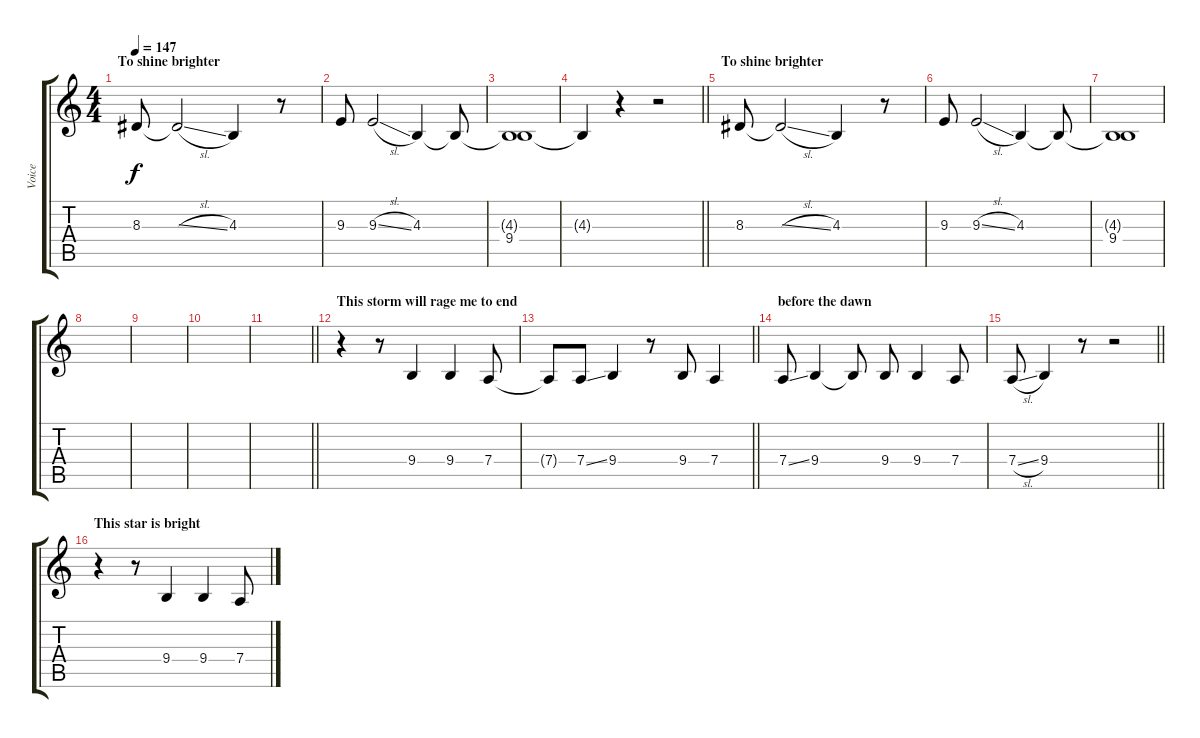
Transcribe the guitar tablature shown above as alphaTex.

\track ("Voice" "Voice") {mute instrument synthvoice}
\staff {score tabs}
\tuning (E4 B3 G3 D3 A2 E2) {hide}
\ts (4 4)
\section ("" "To shine brighter ")
\tempo 147
\clef g2
\ks c
8.3.8{dy f} 8.3{sl t}.2 4.3.4 r.8 |
9.3.8 9.3{sl}.2 4.3.4 4.3{t}.8 |
(4.3{t} 9.4).1 |
\barLineRight lightlight
4.3{t}.4 r.4 r.2 |
\section ("" "To shine brighter ")
8.3.8 8.3{sl t}.2 4.3.4 r.8 |
9.3.8 9.3{sl}.2 4.3.4 4.3{t}.8 |
(4.3{t} 9.4).1 |
|
|
|
\barLineRight lightlight
|
\section ("" "This storm will rage me to end ")
r.4 r.8 9.4.4 9.4.4 7.4.8 |
\barLineRight lightlight
7.4{t}.8 7.4{ss}.8 9.4.4 r.8 9.4.8 7.4.4 |
\section ("" "before the dawn ")
7.4{ss}.8 9.4.4 9.4{t}.8 9.4.8 9.4.4 7.4.8 |
\barLineRight lightlight
7.4{sl}.8 9.4.4 r.8 r.2 |
\section ("" "This star is bright ")
r.4 r.8 9.4.4 9.4.4 7.4.8
